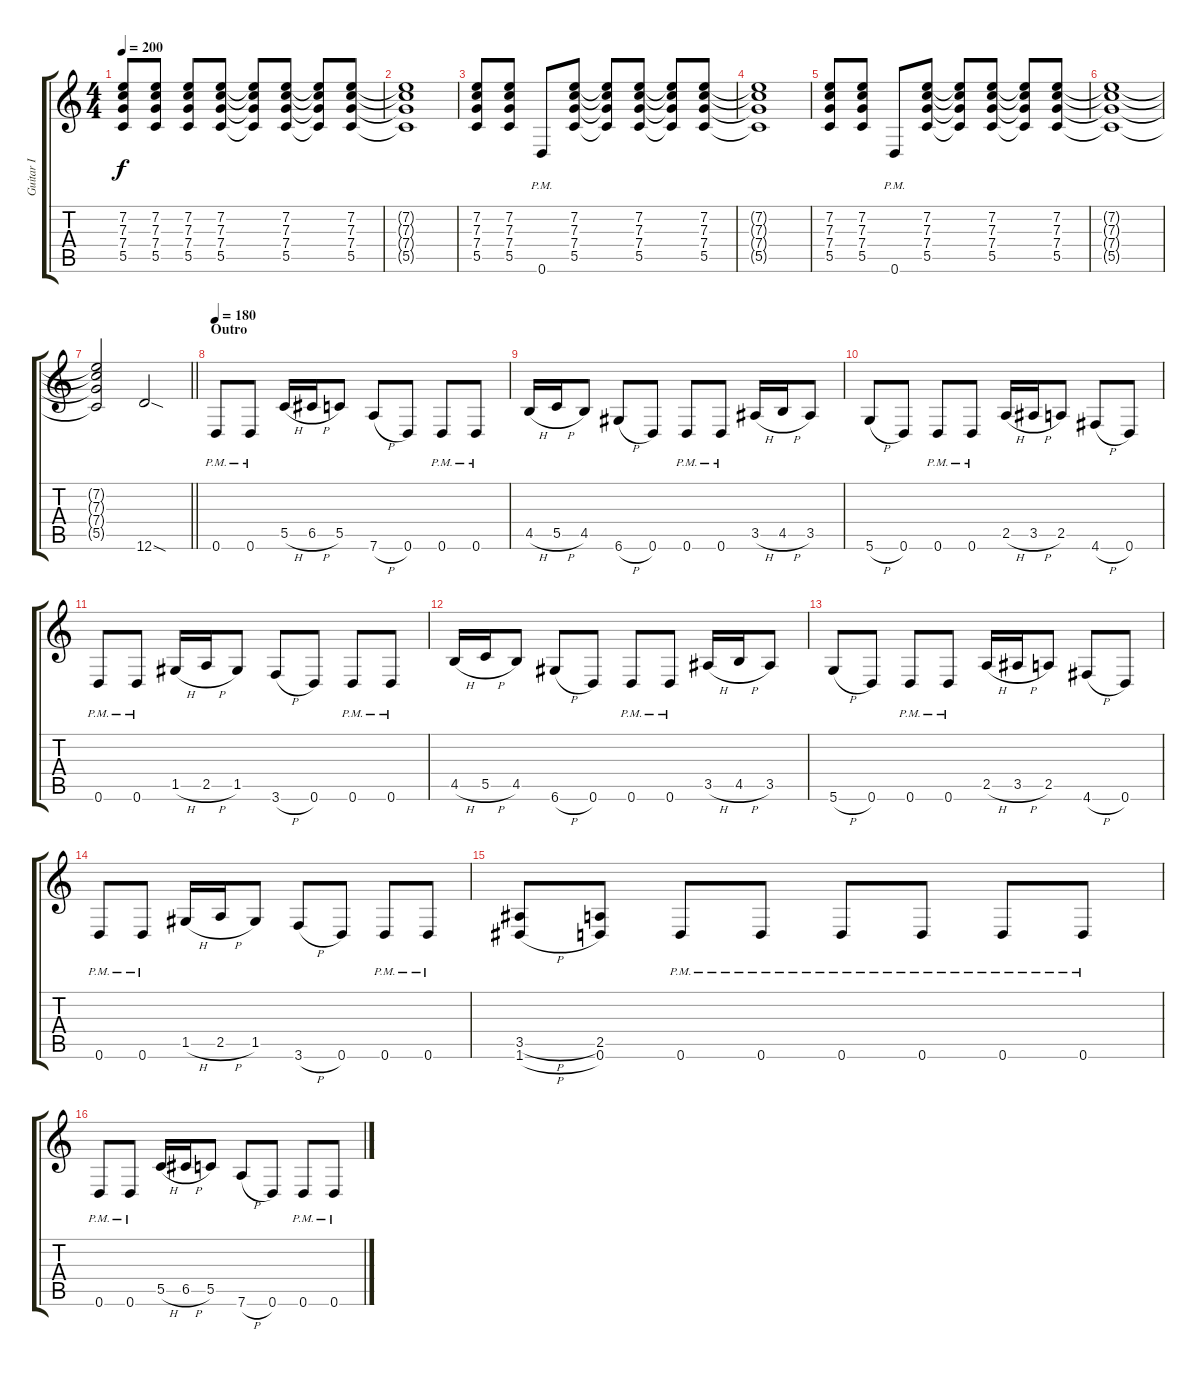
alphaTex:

\track ("Guitar I" "Guitar I") {instrument distortionguitar}
\staff {score tabs}
\tuning (D4 A3 F3 C3 G2 D2) {hide}
\ts (4 4)
\tempo 200
\clef g2
\ks c
(7.2 7.3 7.4 5.5).8{dy f} (7.2 7.3 7.4 5.5).8 (7.2 7.3 7.4 5.5).8 (7.2 7.3 7.4 5.5).8 (7.2{t} 7.3{t} 7.4{t} 5.5{t}).8 (7.2 7.3 7.4 5.5).8 (7.2{t} 7.3{t} 7.4{t} 5.5{t}).8 (7.2 7.3 7.4 5.5).8 |
(7.2{t} 7.3{t} 7.4{t} 5.5{t}).1 |
(7.2 7.3 7.4 5.5).8 (7.2 7.3 7.4 5.5).8 0.6{pm}.8 (7.2 7.3 7.4 5.5).8 (7.2{t} 7.3{t} 7.4{t} 5.5{t}).8 (7.2 7.3 7.4 5.5).8 (7.2{t} 7.3{t} 7.4{t} 5.5{t}).8 (7.2 7.3 7.4 5.5).8 |
(7.2{t} 7.3{t} 7.4{t} 5.5{t}).1 |
(7.2 7.3 7.4 5.5).8 (7.2 7.3 7.4 5.5).8 0.6{pm}.8 (7.2 7.3 7.4 5.5).8 (7.2{t} 7.3{t} 7.4{t} 5.5{t}).8 (7.2 7.3 7.4 5.5).8 (7.2{t} 7.3{t} 7.4{t} 5.5{t}).8 (7.2 7.3 7.4 5.5).8 |
(7.2{t} 7.3{t} 7.4{t} 5.5{t}).1 |
\barLineRight lightlight
(7.2{t} 7.3{t} 7.4{t} 5.5{t}).2 12.6{sod}.2 |
\section ("" "Outro")
\tempo 180
0.6{pm}.8 0.6{pm}.8 5.5{h}.16 6.5{h}.16 5.5.8 7.6{h}.8 0.6.8 0.6{pm}.8 0.6{pm}.8 |
4.5{h}.16 5.5{h}.16 4.5.8 6.6{h}.8 0.6.8 0.6{pm}.8 0.6{pm}.8 3.5{h}.16 4.5{h}.16 3.5.8 |
5.6{h}.8 0.6.8 0.6{pm}.8 0.6{pm}.8 2.5{h}.16 3.5{h}.16 2.5.8 4.6{h}.8 0.6.8 |
0.6{pm}.8 0.6{pm}.8 1.5{h}.16 2.5{h}.16 1.5.8 3.6{h}.8 0.6.8 0.6{pm}.8 0.6{pm}.8 |
4.5{h}.16 5.5{h}.16 4.5.8 6.6{h}.8 0.6.8 0.6{pm}.8 0.6{pm}.8 3.5{h}.16 4.5{h}.16 3.5.8 |
5.6{h}.8 0.6.8 0.6{pm}.8 0.6{pm}.8 2.5{h}.16 3.5{h}.16 2.5.8 4.6{h}.8 0.6.8 |
0.6{pm}.8 0.6{pm}.8 1.5{h}.16 2.5{h}.16 1.5.8 3.6{h}.8 0.6.8 0.6{pm}.8 0.6{pm}.8 |
(3.5{h} 1.6{h}).8 (2.5 0.6).8 0.6{pm}.8 0.6{pm}.8 0.6{pm}.8 0.6{pm}.8 0.6{pm}.8 0.6{pm}.8 |
0.6{pm}.8 0.6{pm}.8 5.5{h}.16 6.5{h}.16 5.5.8 7.6{h}.8 0.6.8 0.6{pm}.8 0.6{pm}.8
